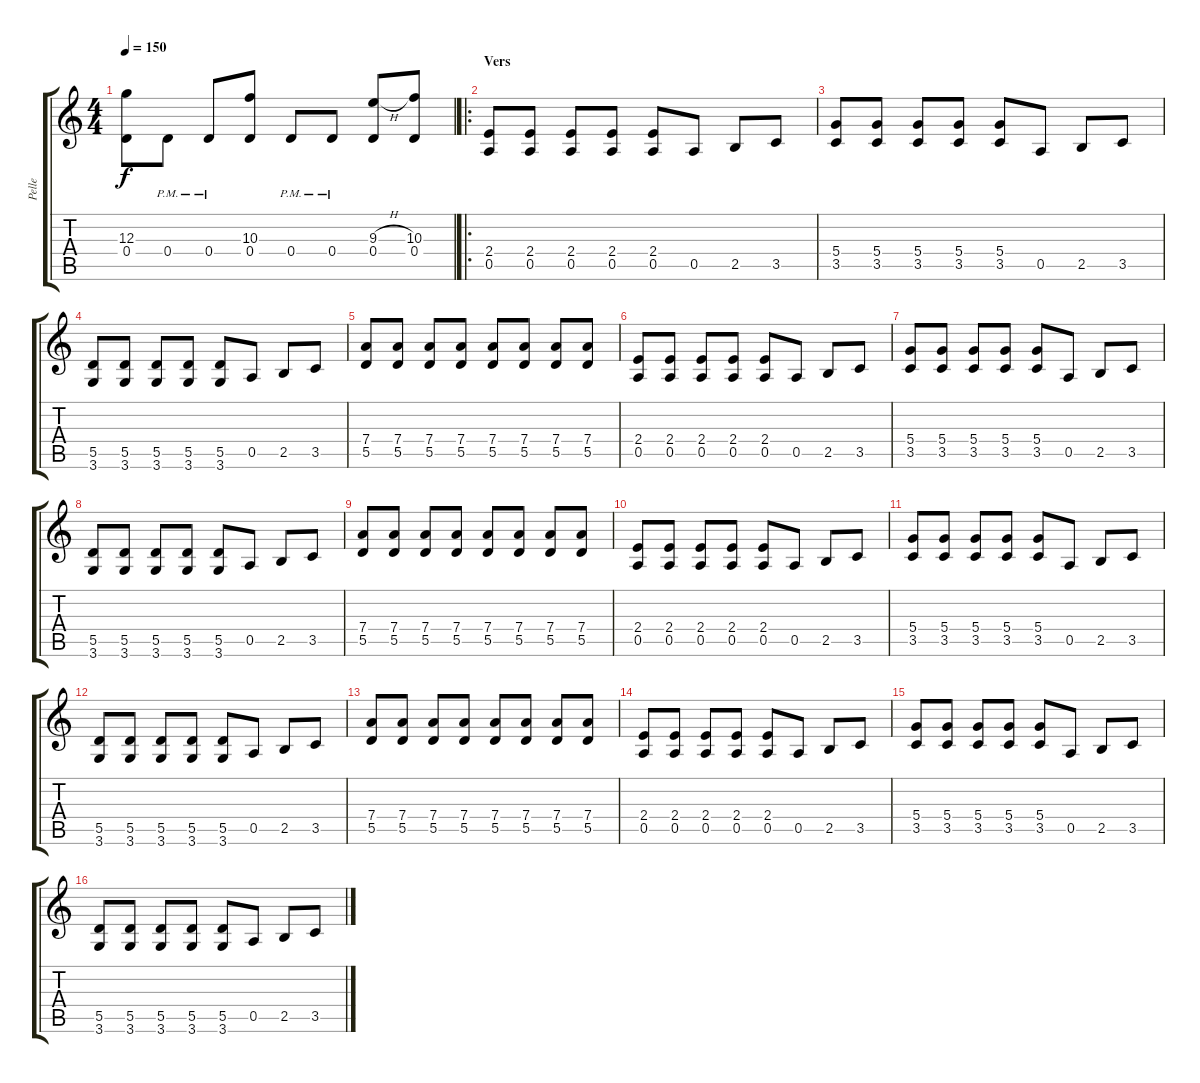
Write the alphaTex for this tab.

\track ("Pelle" "Pelle") {instrument distortionguitar}
\staff {score tabs}
\tuning (E4 B3 G3 D3 A2 E2) {hide}
\ts (4 4)
\tempo 150
\clef g2
\ks c
(12.3 0.4).8{dy f} 0.4{pm}.8 0.4{pm}.8 (10.3 0.4).8 0.4{pm}.8 0.4{pm}.8 (9.3{h} 0.4).8 (10.3 0.4).8 |
\ro
\section ("" "Vers")
(2.4 0.5).8 (2.4 0.5).8 (2.4 0.5).8 (2.4 0.5).8 (2.4 0.5).8 0.5.8 2.5.8 3.5.8 |
(5.4 3.5).8 (5.4 3.5).8 (5.4 3.5).8 (5.4 3.5).8 (5.4 3.5).8 0.5.8 2.5.8 3.5.8 |
(5.5 3.6).8 (5.5 3.6).8 (5.5 3.6).8 (5.5 3.6).8 (5.5 3.6).8 0.5.8 2.5.8 3.5.8 |
(7.4 5.5).8 (7.4 5.5).8 (7.4 5.5).8 (7.4 5.5).8 (7.4 5.5).8 (7.4 5.5).8 (7.4 5.5).8 (7.4 5.5).8 |
(2.4 0.5).8 (2.4 0.5).8 (2.4 0.5).8 (2.4 0.5).8 (2.4 0.5).8 0.5.8 2.5.8 3.5.8 |
(5.4 3.5).8 (5.4 3.5).8 (5.4 3.5).8 (5.4 3.5).8 (5.4 3.5).8 0.5.8 2.5.8 3.5.8 |
(5.5 3.6).8 (5.5 3.6).8 (5.5 3.6).8 (5.5 3.6).8 (5.5 3.6).8 0.5.8 2.5.8 3.5.8 |
(7.4 5.5).8 (7.4 5.5).8 (7.4 5.5).8 (7.4 5.5).8 (7.4 5.5).8 (7.4 5.5).8 (7.4 5.5).8 (7.4 5.5).8 |
(2.4 0.5).8 (2.4 0.5).8 (2.4 0.5).8 (2.4 0.5).8 (2.4 0.5).8 0.5.8 2.5.8 3.5.8 |
(5.4 3.5).8 (5.4 3.5).8 (5.4 3.5).8 (5.4 3.5).8 (5.4 3.5).8 0.5.8 2.5.8 3.5.8 |
(5.5 3.6).8 (5.5 3.6).8 (5.5 3.6).8 (5.5 3.6).8 (5.5 3.6).8 0.5.8 2.5.8 3.5.8 |
(7.4 5.5).8 (7.4 5.5).8 (7.4 5.5).8 (7.4 5.5).8 (7.4 5.5).8 (7.4 5.5).8 (7.4 5.5).8 (7.4 5.5).8 |
(2.4 0.5).8 (2.4 0.5).8 (2.4 0.5).8 (2.4 0.5).8 (2.4 0.5).8 0.5.8 2.5.8 3.5.8 |
(5.4 3.5).8 (5.4 3.5).8 (5.4 3.5).8 (5.4 3.5).8 (5.4 3.5).8 0.5.8 2.5.8 3.5.8 |
(5.5 3.6).8 (5.5 3.6).8 (5.5 3.6).8 (5.5 3.6).8 (5.5 3.6).8 0.5.8 2.5.8 3.5.8
